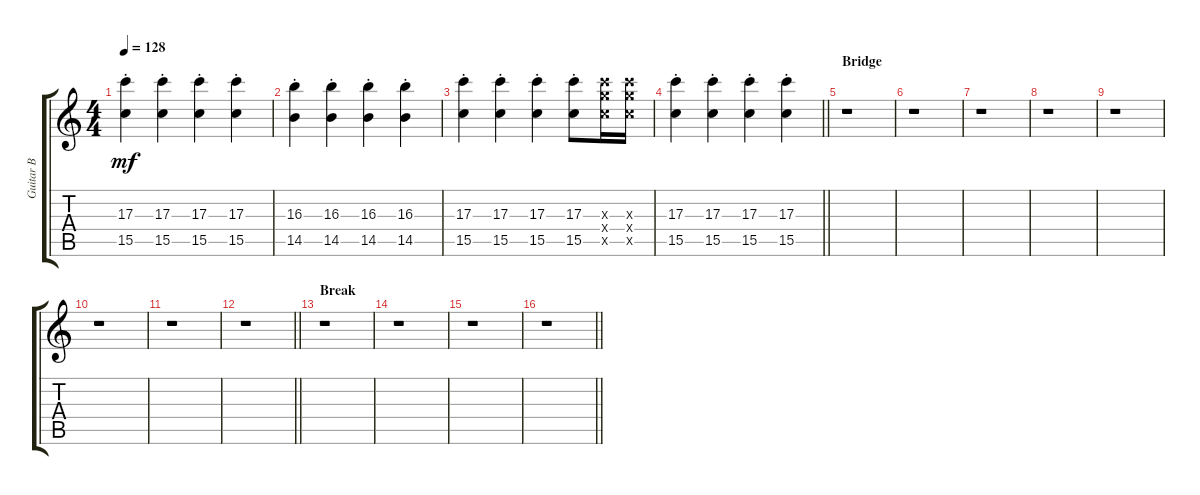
\track ("Guitar B" "Guitar B") {instrument distortionguitar}
\staff {score tabs}
\tuning (E4 B3 G3 D3 A2 E2) {hide}
\ts (4 4)
\tempo 128
\clef g2
\ks c
(17.3{st} 15.5{st}).4{dy mf} (17.3{st} 15.5{st}).4 (17.3{st} 15.5{st}).4 (17.3{st} 15.5{st}).4 |
(16.3{st} 14.5{st}).4 (16.3{st} 14.5{st}).4 (16.3{st} 14.5{st}).4 (16.3{st} 14.5{st}).4 |
(17.3{st} 15.5{st}).4 (17.3{st} 15.5{st}).4 (17.3{st} 15.5{st}).4 (17.3{st} 15.5{st}).8 (17.3{x} 17.4{x} 15.5{x}).16 (17.3{x} 17.4{x} 15.5{x}).16 |
\barLineRight lightlight
(17.3{st} 15.5{st}).4 (17.3{st} 15.5{st}).4 (17.3{st} 15.5{st}).4 (17.3{st} 15.5{st}).4 |
\section ("" "Bridge")
r.1 |
r.1 |
r.1 |
r.1 |
r.1 |
r.1 |
r.1 |
\barLineRight lightlight
r.1 |
\section ("" "Break")
r.1 |
r.1 |
r.1 |
\barLineRight lightlight
r.1
